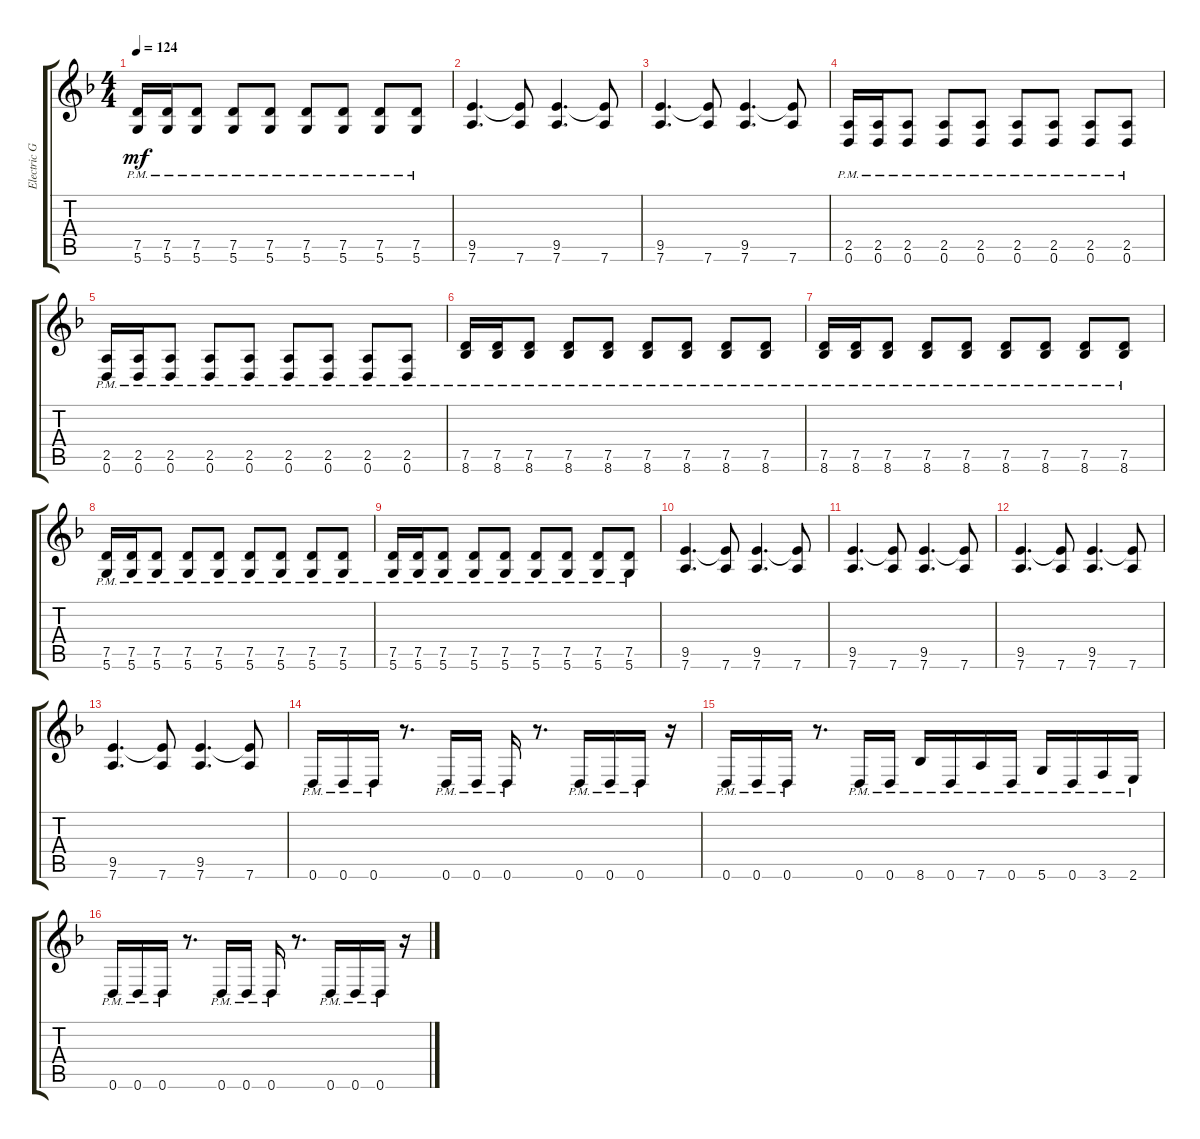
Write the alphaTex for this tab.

\track ("Electric Guitar 1" "Electric G") {instrument distortionguitar}
\staff {score tabs}
\tuning (D4 A3 F3 C3 G2 D2) {hide}
\ts (4 4)
\tempo 124
\clef g2
\ks dminor
(7.5{pm} 5.6{pm}).16{dy mf} (7.5{pm} 5.6{pm}).16 (7.5{pm} 5.6{pm}).8 (7.5{pm} 5.6{pm}).8 (7.5{pm} 5.6{pm}).8 (7.5{pm} 5.6{pm}).8 (7.5{pm} 5.6{pm}).8 (7.5{pm} 5.6{pm}).8 (7.5{pm} 5.6{pm}).8 |
(9.5 7.6).4{d} (9.5{t} 7.6).8 (9.5 7.6).4{d} (9.5{t} 7.6).8 |
(9.5 7.6).4{d} (9.5{t} 7.6).8 (9.5 7.6).4{d} (9.5{t} 7.6).8 |
(2.5{pm} 0.6{pm}).16 (2.5{pm} 0.6{pm}).16 (2.5{pm} 0.6{pm}).8 (2.5{pm} 0.6{pm}).8 (2.5{pm} 0.6{pm}).8 (2.5{pm} 0.6{pm}).8 (2.5{pm} 0.6{pm}).8 (2.5{pm} 0.6{pm}).8 (2.5{pm} 0.6{pm}).8 |
(2.5{pm} 0.6{pm}).16 (2.5{pm} 0.6{pm}).16 (2.5{pm} 0.6{pm}).8 (2.5{pm} 0.6{pm}).8 (2.5{pm} 0.6{pm}).8 (2.5{pm} 0.6{pm}).8 (2.5{pm} 0.6{pm}).8 (2.5{pm} 0.6{pm}).8 (2.5{pm} 0.6{pm}).8 |
(7.5{pm} 8.6{pm}).16 (7.5{pm} 8.6{pm}).16 (7.5{pm} 8.6{pm}).8 (7.5{pm} 8.6{pm}).8 (7.5{pm} 8.6{pm}).8 (7.5{pm} 8.6{pm}).8 (7.5{pm} 8.6{pm}).8 (7.5{pm} 8.6{pm}).8 (7.5{pm} 8.6{pm}).8 |
(7.5{pm} 8.6{pm}).16 (7.5{pm} 8.6{pm}).16 (7.5{pm} 8.6{pm}).8 (7.5{pm} 8.6{pm}).8 (7.5{pm} 8.6{pm}).8 (7.5{pm} 8.6{pm}).8 (7.5{pm} 8.6{pm}).8 (7.5{pm} 8.6{pm}).8 (7.5{pm} 8.6{pm}).8 |
(7.5{pm} 5.6{pm}).16 (7.5{pm} 5.6{pm}).16 (7.5{pm} 5.6{pm}).8 (7.5{pm} 5.6{pm}).8 (7.5{pm} 5.6{pm}).8 (7.5{pm} 5.6{pm}).8 (7.5{pm} 5.6{pm}).8 (7.5{pm} 5.6{pm}).8 (7.5{pm} 5.6{pm}).8 |
(7.5{pm} 5.6{pm}).16 (7.5{pm} 5.6{pm}).16 (7.5{pm} 5.6{pm}).8 (7.5{pm} 5.6{pm}).8 (7.5{pm} 5.6{pm}).8 (7.5{pm} 5.6{pm}).8 (7.5{pm} 5.6{pm}).8 (7.5{pm} 5.6{pm}).8 (7.5{pm} 5.6{pm}).8 |
(9.5 7.6).4{d} (9.5{t} 7.6).8 (9.5 7.6).4{d} (9.5{t} 7.6).8 |
(9.5 7.6).4{d} (9.5{t} 7.6).8 (9.5 7.6).4{d} (9.5{t} 7.6).8 |
(9.5 7.6).4{d} (9.5{t} 7.6).8 (9.5 7.6).4{d} (9.5{t} 7.6).8 |
(9.5 7.6).4{d} (9.5{t} 7.6).8 (9.5 7.6).4{d} (9.5{t} 7.6).8 |
0.6{pm}.16 0.6{pm}.16 0.6{pm}.16 r.8{d} 0.6{pm}.16 0.6{pm}.16 0.6{pm}.16 r.8{d} 0.6{pm}.16 0.6{pm}.16 0.6{pm}.16 r.16 |
0.6{pm}.16 0.6{pm}.16 0.6{pm}.16 r.8{d} 0.6{pm}.16 0.6{pm}.16 8.6{pm}.16 0.6{pm}.16 7.6{pm}.16 0.6{pm}.16 5.6{pm}.16 0.6{pm}.16 3.6{pm}.16 2.6{pm}.16 |
0.6{pm}.16 0.6{pm}.16 0.6{pm}.16 r.8{d} 0.6{pm}.16 0.6{pm}.16 0.6{pm}.16 r.8{d} 0.6{pm}.16 0.6{pm}.16 0.6{pm}.16 r.16
